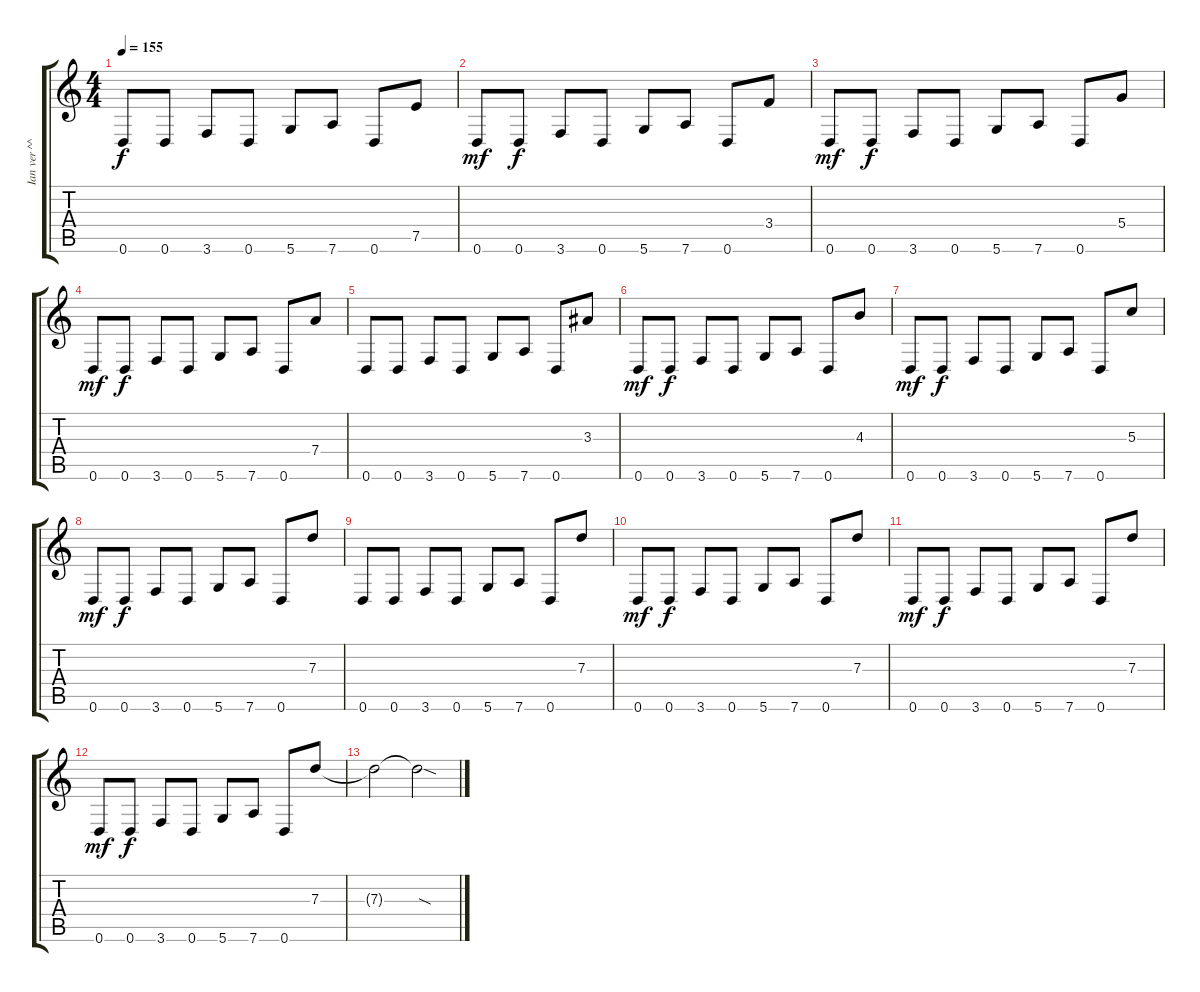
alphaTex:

\track ("Ian ver ^^" "Ian ver ^^") {instrument acousticguitarsteel}
\staff {score tabs}
\tuning (E4 B3 G3 D3 A2 D2) {hide}
\ts (4 4)
\tempo 155
\clef g2
\ks c
0.6.8{dy f} 0.6.8 3.6.8 0.6.8 5.6.8 7.6.8 0.6.8 7.5.8 |
0.6.8{dy mf} 0.6.8{dy f} 3.6.8 0.6.8 5.6.8 7.6.8 0.6.8 3.4.8 |
0.6.8{dy mf} 0.6.8{dy f} 3.6.8 0.6.8 5.6.8 7.6.8 0.6.8 5.4.8 |
0.6.8{dy mf} 0.6.8{dy f} 3.6.8 0.6.8 5.6.8 7.6.8 0.6.8 7.4.8 |
0.6.8 0.6.8 3.6.8 0.6.8 5.6.8 7.6.8 0.6.8 3.3.8 |
0.6.8{dy mf} 0.6.8{dy f} 3.6.8 0.6.8 5.6.8 7.6.8 0.6.8 4.3.8 |
0.6.8{dy mf} 0.6.8{dy f} 3.6.8 0.6.8 5.6.8 7.6.8 0.6.8 5.3.8 |
0.6.8{dy mf} 0.6.8{dy f} 3.6.8 0.6.8 5.6.8 7.6.8 0.6.8 7.3.8 |
0.6.8 0.6.8 3.6.8 0.6.8 5.6.8 7.6.8 0.6.8 7.3.8 |
0.6.8{dy mf} 0.6.8{dy f} 3.6.8 0.6.8 5.6.8 7.6.8 0.6.8 7.3.8 |
0.6.8{dy mf} 0.6.8{dy f} 3.6.8 0.6.8 5.6.8 7.6.8 0.6.8 7.3.8 |
0.6.8{dy mf} 0.6.8{dy f} 3.6.8 0.6.8 5.6.8 7.6.8 0.6.8 7.3.8 |
7.3{t}.2 7.3{sod t}.2
